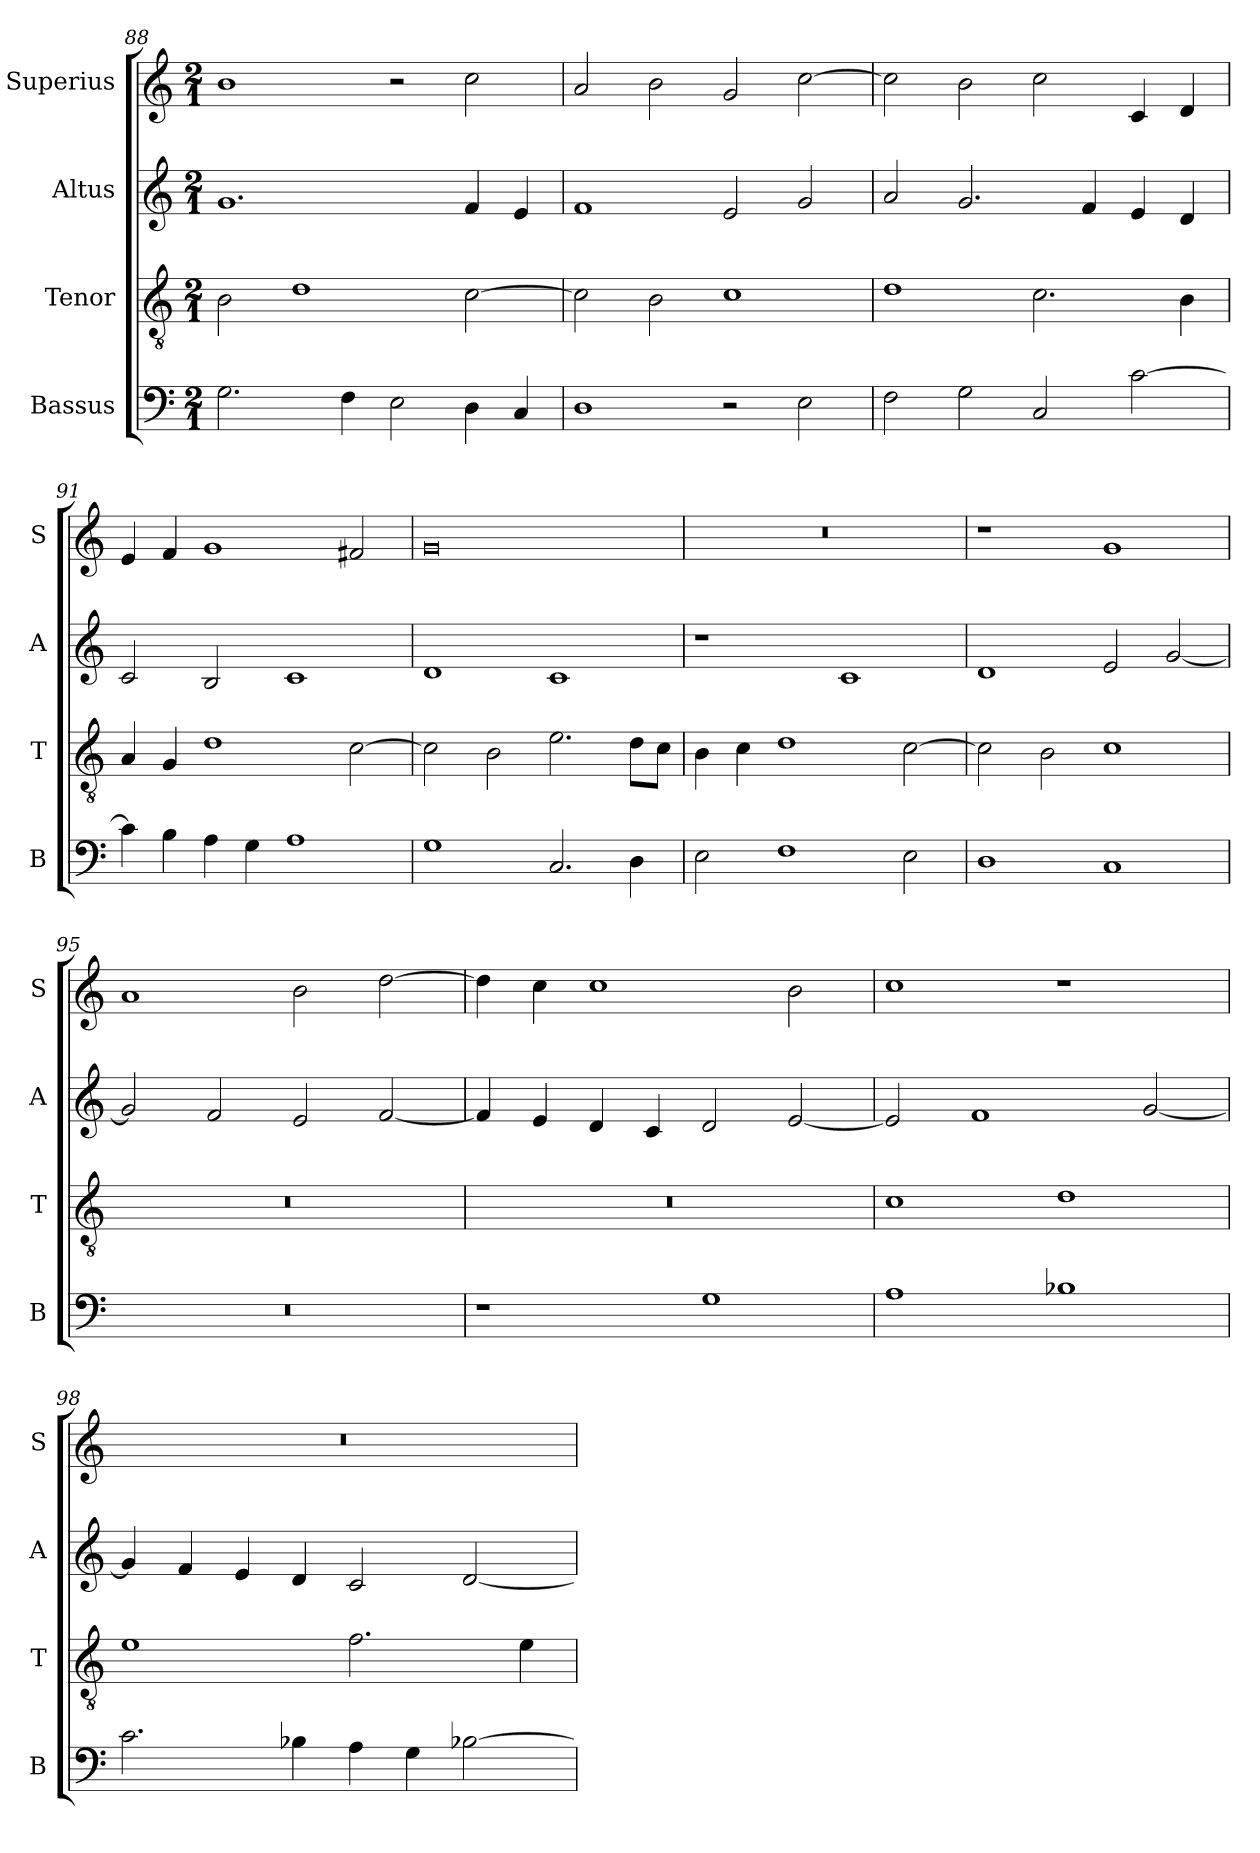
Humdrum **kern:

**kern	**kern	**kern	**kern
*part4	*part3	*part2	*part1
*staff4	*staff3	*staff2	*staff1
*I"Bassus	*I"Tenor	*I"Altus	*I"Superius
*I'B	*I'T	*I'A	*I'S
*clefF4	*clefGv2	*clefG2	*clefG2
*k[]	*k[]	*k[]	*k[]
*C:	*C:	*C:	*C:
*M2/1	*M2/1	*M2/1	*M2/1
=88	=88	=88	=88
2.G	2B	1.g	1b
.	1d	.	.
4F	.	.	.
2E	.	.	2r
4D	[2c	4f	2cc
4C	.	4e	.
=89	=89	=89	=89
1D	2c]	1f	2a
.	2B	.	2b
2r	1c	2e	2g
2E	.	2g	[2cc
=90	=90	=90	=90
2F	1d	2a	2cc]
2G	.	2.g	2b
2C	2.c	.	2cc
.	.	4f	.
[2c	.	4e	4c
.	4B	4d	4d
=91	=91	=91	=91
4c]	4A	2c	4e
4B	4G	.	4f
4A	1d	2B	1g
4G	.	.	.
1A	.	1c	.
.	[2c	.	2f#X
=92	=92	=92	=92
1G	2c]	1d	0g
.	2B	.	.
2.C	2.e	1c	.
4D	8dL	.	.
.	8cJ	.	.
=93	=93	=93	=93
2E	4B	1r	0r
.	4c	.	.
1F	1d	.	.
.	.	1c	.
2E	[2c	.	.
=94	=94	=94	=94
1D	2c]	1d	1r
.	2B	.	.
1C	1c	2e	1g
.	.	[2g	.
=95	=95	=95	=95
0r	0r	2g]	1a
.	.	2f	.
.	.	2e	2b
.	.	[2f	[2dd
=96	=96	=96	=96
1r	0r	4f]	4dd]
.	.	4e	4cc
.	.	4d	1cc
.	.	4c	.
1G	.	2d	.
.	.	[2e	2b
=97	=97	=97	=97
1A	1c	2e]	1cc
.	.	1f	.
1B-X	1d	.	1r
.	.	[2g	.
=98	=98	=98	=98
2.c	1e	4g]	0r
.	.	4f	.
.	.	4e	.
4B-X	.	4d	.
4A	2.f	2c	.
4G	.	.	.
[2B-X	.	[2d	.
.	4e	.	.
=	=	=	=
*-	*-	*-	*-
